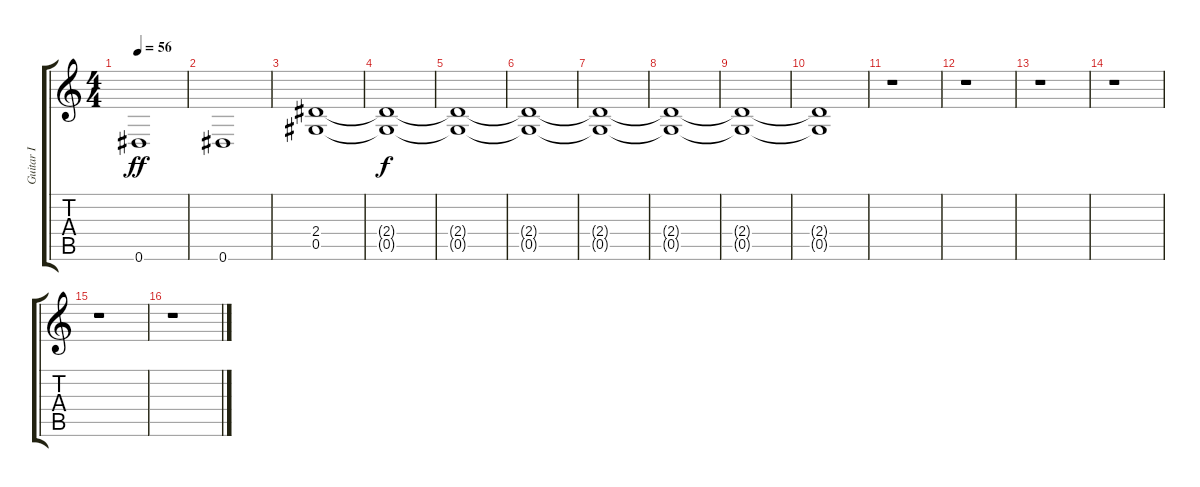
\track ("Guitar I" "Guitar I") {instrument overdrivenguitar}
\staff {score tabs}
\tuning (Eb4 Bb3 Gb3 Db3 Ab2 Eb2) {hide}
\ts (4 4)
\tempo 56
\clef g2
\ks c
0.6.1{dy ff} |
0.6.1 |
(2.4 0.5).1{volume 8} |
(2.4{t} 0.5{t}).1{dy f} |
(2.4{t} 0.5{t}).1 |
(2.4{t} 0.5{t}).1{volume 4} |
(2.4{t} 0.5{t}).1 |
(2.4{t} 0.5{t}).1 |
(2.4{t} 0.5{t}).1{volume 0} |
(2.4{t} 0.5{t}).1 |
r.1 |
r.1 |
r.1 |
r.1 |
r.1 |
r.1
